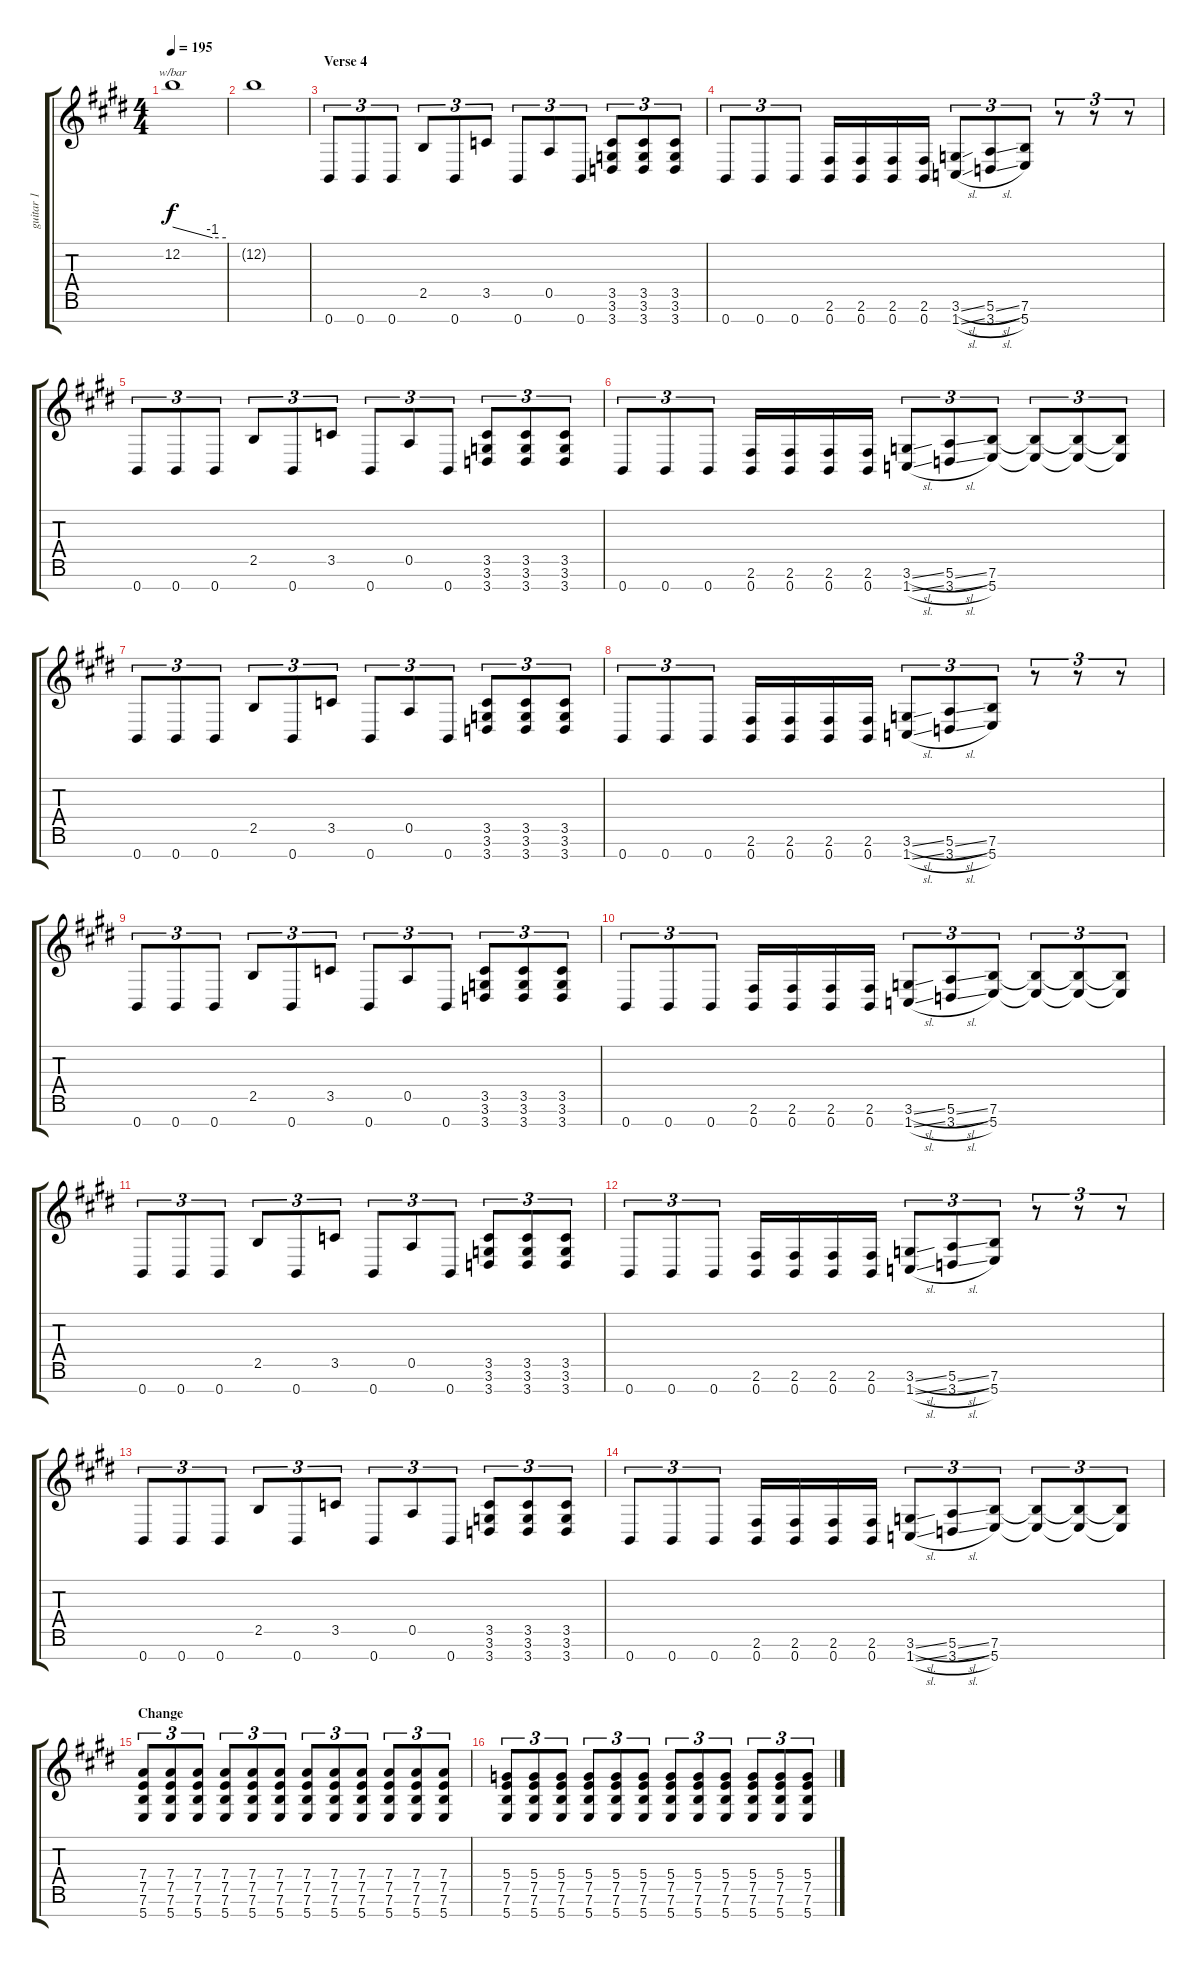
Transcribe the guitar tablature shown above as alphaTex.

\track ("guitar 1" "guitar 1") {instrument distortionguitar}
\staff {score tabs}
\tuning (E4 B3 G3 D3 A2 E2 B1) {hide}
\ts (4 4)
\tempo 195
\clef g2
\ks e
12.2.1{tbe (custom default 0 0 45 -4 60 -4) dy f} |
12.2{t}.1 |
\section ("" "Verse 4")
0.7.8{tu (3 2)} 0.7.8{tu (3 2)} 0.7.8{tu (3 2)} 2.5.8{tu (3 2)} 0.7.8{tu (3 2)} 3.5.8{tu (3 2)} 0.7.8{tu (3 2)} 0.5.8{tu (3 2)} 0.7.8{tu (3 2)} (3.5 3.6 3.7).8{tu (3 2)} (3.5 3.6 3.7).8{tu (3 2)} (3.5 3.6 3.7).8{tu (3 2)} |
0.7.8{tu (3 2)} 0.7.8{tu (3 2)} 0.7.8{tu (3 2)} (2.6 0.7).16 (2.6 0.7).16 (2.6 0.7).16 (2.6 0.7).16 (3.6{sl} 1.7{sl}).8{tu (3 2)} (5.6{sl} 3.7{sl}).8{tu (3 2)} (7.6 5.7).8{tu (3 2)} r.8{tu (3 2)} r.8{tu (3 2)} r.8{tu (3 2)} |
0.7.8{tu (3 2)} 0.7.8{tu (3 2)} 0.7.8{tu (3 2)} 2.5.8{tu (3 2)} 0.7.8{tu (3 2)} 3.5.8{tu (3 2)} 0.7.8{tu (3 2)} 0.5.8{tu (3 2)} 0.7.8{tu (3 2)} (3.5 3.6 3.7).8{tu (3 2)} (3.5 3.6 3.7).8{tu (3 2)} (3.5 3.6 3.7).8{tu (3 2)} |
0.7.8{tu (3 2)} 0.7.8{tu (3 2)} 0.7.8{tu (3 2)} (2.6 0.7).16 (2.6 0.7).16 (2.6 0.7).16 (2.6 0.7).16 (3.6{sl} 1.7{sl}).8{tu (3 2)} (5.6{sl} 3.7{sl}).8{tu (3 2)} (7.6 5.7).8{tu (3 2)} (7.6{t} 5.7{t}).8{tu (3 2)} (7.6{t} 5.7{t}).8{tu (3 2)} (7.6{t} 5.7{t}).8{tu (3 2)} |
0.7.8{tu (3 2)} 0.7.8{tu (3 2)} 0.7.8{tu (3 2)} 2.5.8{tu (3 2)} 0.7.8{tu (3 2)} 3.5.8{tu (3 2)} 0.7.8{tu (3 2)} 0.5.8{tu (3 2)} 0.7.8{tu (3 2)} (3.5 3.6 3.7).8{tu (3 2)} (3.5 3.6 3.7).8{tu (3 2)} (3.5 3.6 3.7).8{tu (3 2)} |
0.7.8{tu (3 2)} 0.7.8{tu (3 2)} 0.7.8{tu (3 2)} (2.6 0.7).16 (2.6 0.7).16 (2.6 0.7).16 (2.6 0.7).16 (3.6{sl} 1.7{sl}).8{tu (3 2)} (5.6{sl} 3.7{sl}).8{tu (3 2)} (7.6 5.7).8{tu (3 2)} r.8{tu (3 2)} r.8{tu (3 2)} r.8{tu (3 2)} |
0.7.8{tu (3 2)} 0.7.8{tu (3 2)} 0.7.8{tu (3 2)} 2.5.8{tu (3 2)} 0.7.8{tu (3 2)} 3.5.8{tu (3 2)} 0.7.8{tu (3 2)} 0.5.8{tu (3 2)} 0.7.8{tu (3 2)} (3.5 3.6 3.7).8{tu (3 2)} (3.5 3.6 3.7).8{tu (3 2)} (3.5 3.6 3.7).8{tu (3 2)} |
0.7.8{tu (3 2)} 0.7.8{tu (3 2)} 0.7.8{tu (3 2)} (2.6 0.7).16 (2.6 0.7).16 (2.6 0.7).16 (2.6 0.7).16 (3.6{sl} 1.7{sl}).8{tu (3 2)} (5.6{sl} 3.7{sl}).8{tu (3 2)} (7.6 5.7).8{tu (3 2)} (7.6{t} 5.7{t}).8{tu (3 2)} (7.6{t} 5.7{t}).8{tu (3 2)} (7.6{t} 5.7{t}).8{tu (3 2)} |
0.7.8{tu (3 2)} 0.7.8{tu (3 2)} 0.7.8{tu (3 2)} 2.5.8{tu (3 2)} 0.7.8{tu (3 2)} 3.5.8{tu (3 2)} 0.7.8{tu (3 2)} 0.5.8{tu (3 2)} 0.7.8{tu (3 2)} (3.5 3.6 3.7).8{tu (3 2)} (3.5 3.6 3.7).8{tu (3 2)} (3.5 3.6 3.7).8{tu (3 2)} |
0.7.8{tu (3 2)} 0.7.8{tu (3 2)} 0.7.8{tu (3 2)} (2.6 0.7).16 (2.6 0.7).16 (2.6 0.7).16 (2.6 0.7).16 (3.6{sl} 1.7{sl}).8{tu (3 2)} (5.6{sl} 3.7{sl}).8{tu (3 2)} (7.6 5.7).8{tu (3 2)} r.8{tu (3 2)} r.8{tu (3 2)} r.8{tu (3 2)} |
0.7.8{tu (3 2)} 0.7.8{tu (3 2)} 0.7.8{tu (3 2)} 2.5.8{tu (3 2)} 0.7.8{tu (3 2)} 3.5.8{tu (3 2)} 0.7.8{tu (3 2)} 0.5.8{tu (3 2)} 0.7.8{tu (3 2)} (3.5 3.6 3.7).8{tu (3 2)} (3.5 3.6 3.7).8{tu (3 2)} (3.5 3.6 3.7).8{tu (3 2)} |
0.7.8{tu (3 2)} 0.7.8{tu (3 2)} 0.7.8{tu (3 2)} (2.6 0.7).16 (2.6 0.7).16 (2.6 0.7).16 (2.6 0.7).16 (3.6{sl} 1.7{sl}).8{tu (3 2)} (5.6{sl} 3.7{sl}).8{tu (3 2)} (7.6 5.7).8{tu (3 2)} (7.6{t} 5.7{t}).8{tu (3 2)} (7.6{t} 5.7{t}).8{tu (3 2)} (7.6{t} 5.7{t}).8{tu (3 2)} |
\section ("" "Change")
(7.4 7.5 7.6 5.7).8{tu (3 2)} (7.4 7.5 7.6 5.7).8{tu (3 2)} (7.4 7.5 7.6 5.7).8{tu (3 2)} (7.4 7.5 7.6 5.7).8{tu (3 2)} (7.4 7.5 7.6 5.7).8{tu (3 2)} (7.4 7.5 7.6 5.7).8{tu (3 2)} (7.4 7.5 7.6 5.7).8{tu (3 2)} (7.4 7.5 7.6 5.7).8{tu (3 2)} (7.4 7.5 7.6 5.7).8{tu (3 2)} (7.4 7.5 7.6 5.7).8{tu (3 2)} (7.4 7.5 7.6 5.7).8{tu (3 2)} (7.4 7.5 7.6 5.7).8{tu (3 2)} |
(5.4 7.5 7.6 5.7).8{tu (3 2)} (5.4 7.5 7.6 5.7).8{tu (3 2)} (5.4 7.5 7.6 5.7).8{tu (3 2)} (5.4 7.5 7.6 5.7).8{tu (3 2)} (5.4 7.5 7.6 5.7).8{tu (3 2)} (5.4 7.5 7.6 5.7).8{tu (3 2)} (5.4 7.5 7.6 5.7).8{tu (3 2)} (5.4 7.5 7.6 5.7).8{tu (3 2)} (5.4 7.5 7.6 5.7).8{tu (3 2)} (5.4 7.5 7.6 5.7).8{tu (3 2)} (5.4 7.5 7.6 5.7).8{tu (3 2)} (5.4 7.5 7.6 5.7).8{tu (3 2)}
